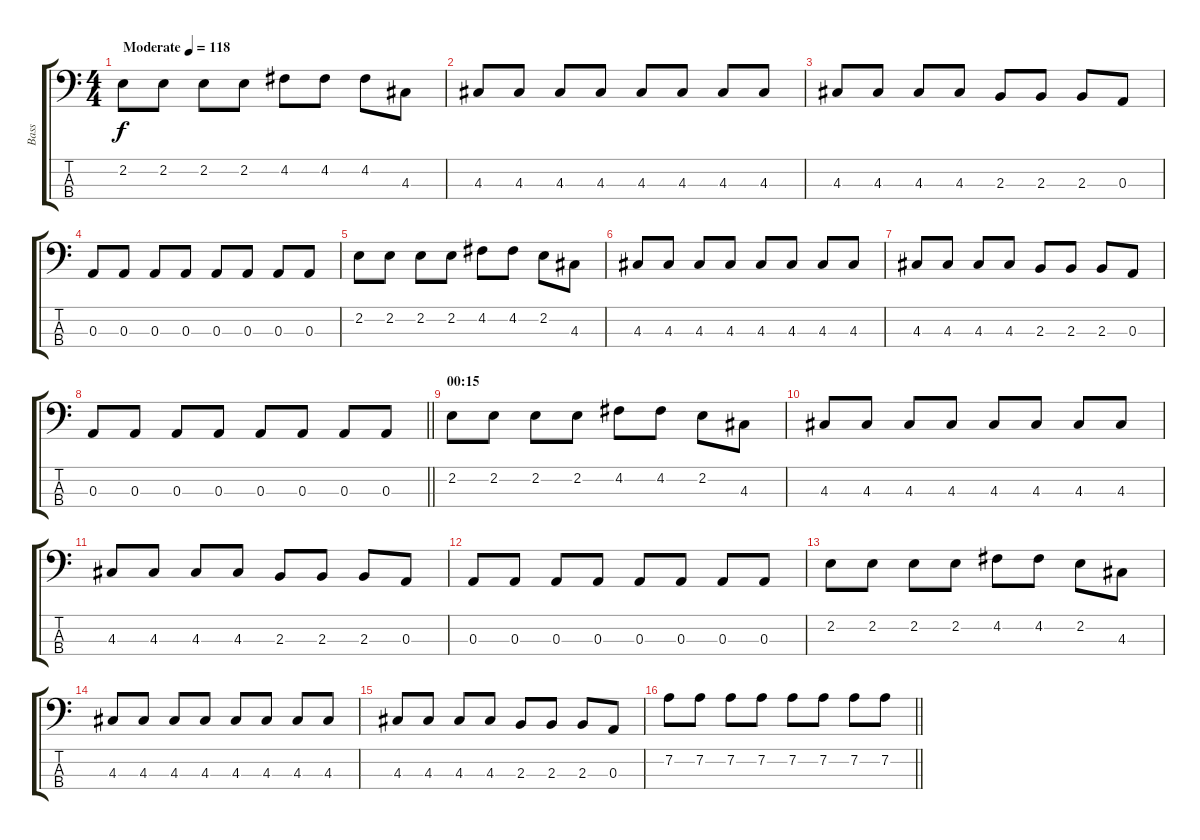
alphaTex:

\track ("Bass" "Bass") {instrument electricbassfinger}
\staff {score tabs}
\tuning (G2 D2 A1 E1) {hide}
\ts (4 4)
\tempo (118 "Moderate")
\clef f4
\ks c
2.2.8{dy f instrument electricbassfinger} 2.2.8 2.2.8 2.2.8 4.2.8 4.2.8 4.2.8 4.3.8 |
4.3.8 4.3.8 4.3.8 4.3.8 4.3.8 4.3.8 4.3.8 4.3.8 |
4.3.8 4.3.8 4.3.8 4.3.8 2.3.8 2.3.8 2.3.8 0.3.8 |
0.3.8 0.3.8 0.3.8 0.3.8 0.3.8 0.3.8 0.3.8 0.3.8 |
2.2.8 2.2.8 2.2.8 2.2.8 4.2.8 4.2.8 2.2.8 4.3.8 |
4.3.8 4.3.8 4.3.8 4.3.8 4.3.8 4.3.8 4.3.8 4.3.8 |
4.3.8 4.3.8 4.3.8 4.3.8 2.3.8 2.3.8 2.3.8 0.3.8 |
\barLineRight lightlight
0.3.8 0.3.8 0.3.8 0.3.8 0.3.8 0.3.8 0.3.8 0.3.8 |
\section ("" "00:15")
2.2.8 2.2.8 2.2.8 2.2.8 4.2.8 4.2.8 2.2.8 4.3.8 |
4.3.8 4.3.8 4.3.8 4.3.8 4.3.8 4.3.8 4.3.8 4.3.8 |
4.3.8 4.3.8 4.3.8 4.3.8 2.3.8 2.3.8 2.3.8 0.3.8 |
0.3.8 0.3.8 0.3.8 0.3.8 0.3.8 0.3.8 0.3.8 0.3.8 |
2.2.8 2.2.8 2.2.8 2.2.8 4.2.8 4.2.8 2.2.8 4.3.8 |
4.3.8 4.3.8 4.3.8 4.3.8 4.3.8 4.3.8 4.3.8 4.3.8 |
4.3.8 4.3.8 4.3.8 4.3.8 2.3.8 2.3.8 2.3.8 0.3.8 |
\barLineRight lightlight
7.2.8 7.2.8 7.2.8 7.2.8 7.2.8 7.2.8 7.2.8 7.2.8
